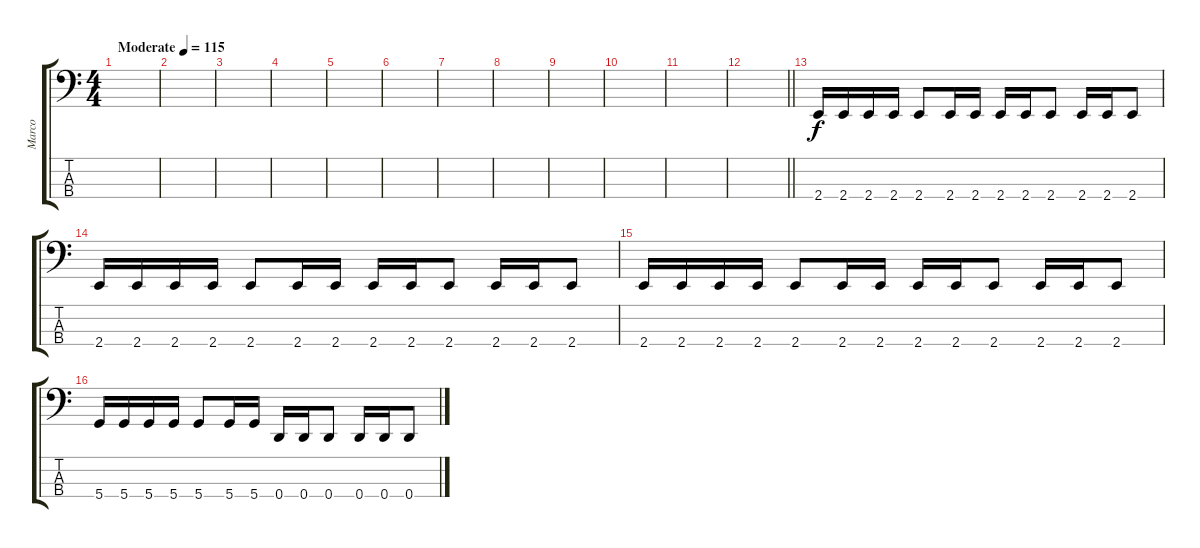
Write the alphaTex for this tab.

\track ("Marco" "Marco") {instrument electricbasspick}
\staff {score tabs}
\tuning (F2 C2 G1 D1) {hide}
\ts (4 4)
\tempo (115 "Moderate")
\clef f4
\ks c
|
|
|
|
|
|
|
|
|
|
|
\barLineRight lightlight
|
2.4.16 2.4.16 2.4.16 2.4.16 2.4.8 2.4.16 2.4.16 2.4.16 2.4.16 2.4.8 2.4.16 2.4.16 2.4.8 |
2.4.16 2.4.16 2.4.16 2.4.16 2.4.8 2.4.16 2.4.16 2.4.16 2.4.16 2.4.8 2.4.16 2.4.16 2.4.8 |
2.4.16 2.4.16 2.4.16 2.4.16 2.4.8 2.4.16 2.4.16 2.4.16 2.4.16 2.4.8 2.4.16 2.4.16 2.4.8 |
5.4.16 5.4.16 5.4.16 5.4.16 5.4.8 5.4.16 5.4.16 0.4.16 0.4.16 0.4.8 0.4.16 0.4.16 0.4.8
